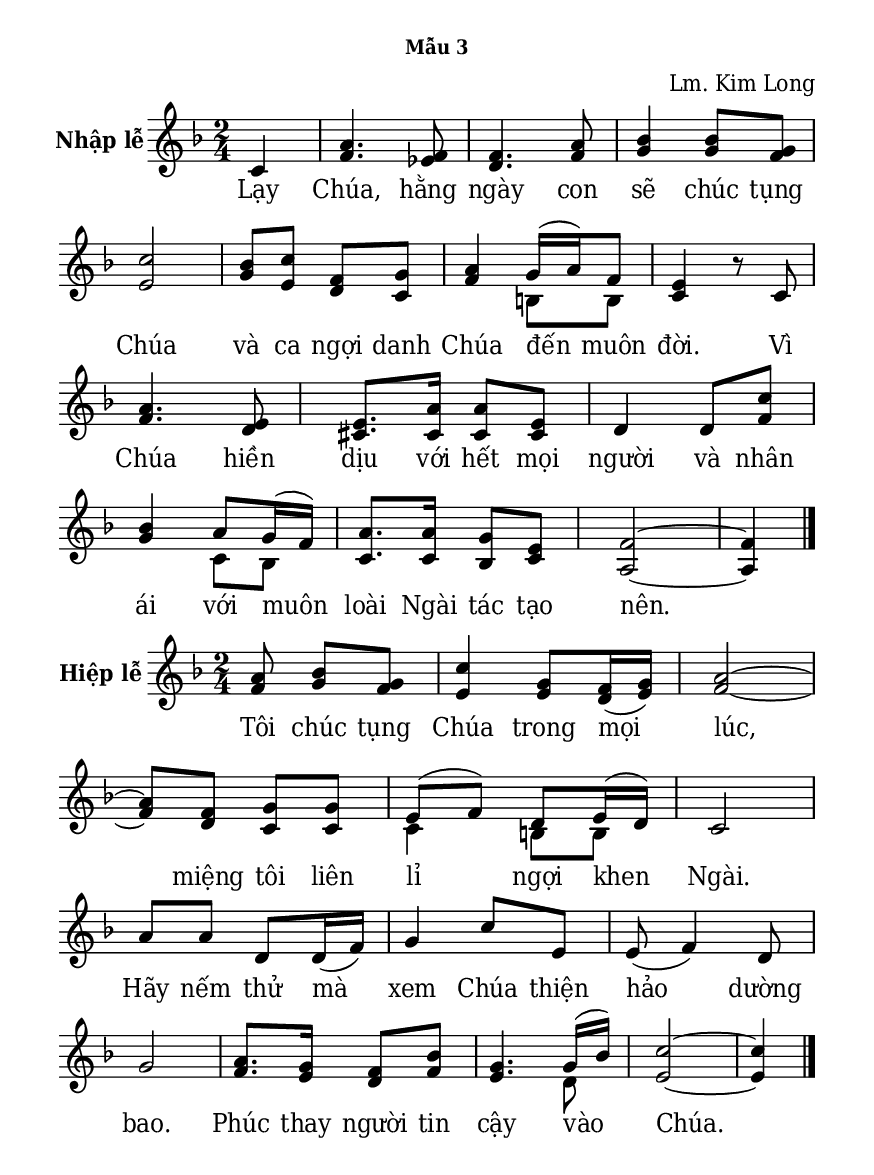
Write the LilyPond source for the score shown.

% Cài đặt chung
\version "2.22.1"
\include "english.ly"

\header {
  %subtitle = "Ca Nhập Lễ và Hiệp Lễ"
  subsubtitle = "Mẫu 3"
  composer = "Lm. Kim Long"
  %arranger = " "
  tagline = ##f
}

% Nhạc
nhacMauMot = \relative c' {
  \key f \major
  \time 2/4
  \partial 4 c4 |
  <<
    {
      a'4. f8 |
      f4. a8 |
      bf4 bf8 g |
      c2 |
      bf8 c f, g |
      a4
    }
    {
      f4. ef8 |
      d4. f8 |
      g4 g8 f |
      e2 |
      g8 e d c |
      f4
    }
  >>
  <<
    {
      \voiceOne
      g16 (a) f8
    }
    \new Voice = "splitpart" {
      \voiceTwo
      b,!8 b
    }
  >>
  \oneVoice
  <e c>4 r8 c |
  <<
    {
      a'4. e8 |
      e8. a16 a8 e |
    }
    {
      f4. d8 |
      cs8. cs16 cs8 cs
    }
  >>
  d4 d8
  <<
    {
      f8 |
      g4
    }
    {
      c8 |
      bf4
    }
  >>
  <<
    {
      \voiceOne
      a8 g16 (f)
    }
    \new Voice = "splitpart" {
      \voiceTwo
      c8 bf
    }
  >>
  \oneVoice
  <<
    {
      c8. c16 g'8 e |
      f2 ~ |
      f4 \bar "|."
    }
    {
      a8. a16 bf,8 c |
      a2 ~ |
      a4
    }
  >>
}

nhacMauHai = \relative c'' {
  \key f \major
  \time 2/4
  \partial 4.
  <<
    {
      a8 bf g |
      c4 g8 f16 (g) |
      a2 ~ |
      a8 f g g
    }
    {
      f8 g f |
      e4 e8 d16 (e) |
      f2 ~ |
      f8 d c c
    }
  >>
  <<
    {
      \voiceOne
      e8 (f) d8 e16 (d)
    }
    \new Voice = "splitpart" {
      \voiceTwo
      c4 b!8 b
    }
  >>
  \oneVoice
  c2 |
  a'8 a d, d16 (f) |
  g4 c8 e, |
  e (f4) d8 |
  g2 |
  <<
    {
      a8. g16 f8 bf |
      g4.
    }
    {
      f8. e16 d8 f |
      e4.
    }
  >>
  <<
    {
      \voiceOne
      g16 (bf)
    }
    \new Voice = "splitpart" {
      \voiceTwo
      d,8
    }
  >>
  \oneVoice
  <c' e,>2 ~ |
  <c e,>4 \bar "|."
}

% Lời
loiMauMot = \lyricmode {
  Lạy Chúa, hằng ngày con sẽ chúc tụng Chúa
  và ca ngợi danh Chúa đến muôn đời.
  Vì Chúa hiền dịu với hết mọi người
  và nhân ái với muôn loài Ngài tác tạo nên.
}

loiMauHai = \lyricmode {
  Tôi chúc tụng Chúa trong mọi lúc,
  miệng tôi liên lỉ ngợi khen Ngài.
  Hãy nếm thử mà xem Chúa thiện hảo dường bao.
  Phúc thay người tin cậy vào Chúa.
}

% Dàn trang
\paper {
  #(set-paper-size "a5")
  top-margin = 10\mm
  bottom-margin = 10\mm
  left-margin = 10\mm
  right-margin = 10\mm
  indent = #0
  #(define fonts
	 (make-pango-font-tree "Deja Vu Serif Condensed"
	 		       "Deja Vu Serif Condensed"
			       "Deja Vu Serif Condensed"
			       (/ 20 20)))
  print-page-number = ##f
  page-count = 1
}

\score {
  <<
    \new Staff \with {
      instrumentName = \markup { \bold "Nhập lễ" }} <<
        \clef treble
        \new Voice = beSop {
          \nhacMauMot
        }
      \new Lyrics \lyricsto beSop \loiMauMot
    >>
  >>
  \layout {
    indent = 15
    \override Lyrics.LyricSpace.minimum-distance = #1
    \override Score.BarNumber.break-visibility = ##(#f #f #f)
    \override Score.SpacingSpanner.uniform-stretching = ##t
    ragged-last = ##f
  }
}

\score {
  <<
    \new Staff \with {
      instrumentName = \markup { \bold "Hiệp lễ" }} <<
        \clef treble
        \new Voice = beSop {
          \nhacMauHai
        }
      \new Lyrics \lyricsto beSop \loiMauHai
    >>
  >>
  \layout {
    indent = 15
    \override Lyrics.LyricSpace.minimum-distance = #1
    \override Score.BarNumber.break-visibility = ##(#f #f #f)
    \override Score.SpacingSpanner.uniform-stretching = ##t
    ragged-last = ##f
  }
}
